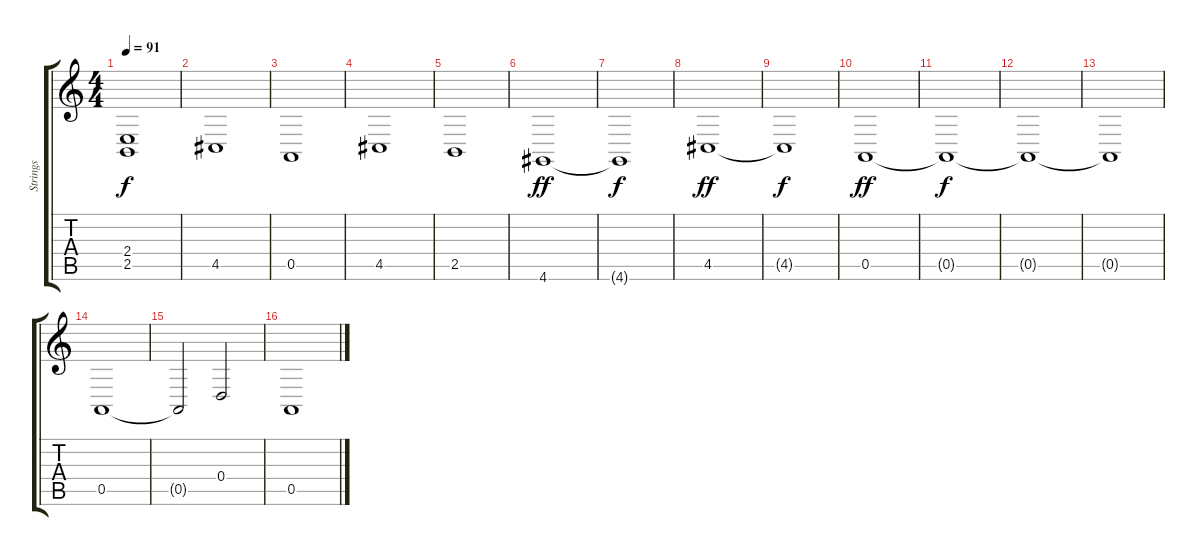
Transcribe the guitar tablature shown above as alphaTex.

\track ("Strings" "Strings") {instrument stringensemble1}
\staff {score tabs}
\tuning (E4 B3 G3 D3 A2 E2) {hide}
\ts (4 4)
\tempo 91
\clef g2
\ks c
(2.4{t} 2.5{t}).1{dy f} |
4.5.1 |
0.5.1 |
4.5.1 |
2.5.1 |
4.6.1{dy ff} |
4.6{t}.1{dy f} |
4.5.1{dy ff} |
4.5{t}.1{dy f} |
0.5.1{dy ff} |
0.5{t}.1{dy f} |
0.5{t}.1 |
0.5{t}.1 |
0.5.1 |
0.5{t}.2 0.4.2 |
0.5.1
